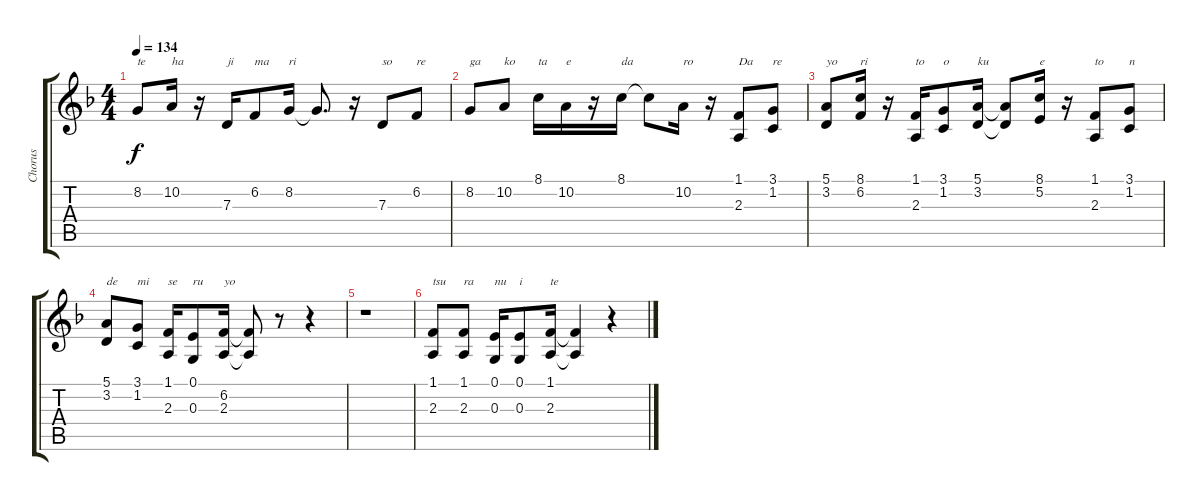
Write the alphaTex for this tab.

\track ("Chorus" "Chorus") {instrument synthvoice}
\staff {score tabs}
\tuning (E4 B3 G3 D3 A2 E2) {hide}
\ts (4 4)
\tempo 134
\clef g2
\ks f
8.2.8{txt "te" dy f} 10.2.16{txt "ha"} r.16 7.3.16{txt "ji"} 6.2.8{txt "ma"} 8.2.16{txt "ri"} 8.2{t}.8{d} r.16 7.3.8{txt "so"} 6.2.8{txt "re"} |
8.2.8{txt "ga"} 10.2.8{txt "ko"} 8.1.16{txt "ta"} 10.2.16{txt "e"} r.16 8.1.16{txt "da"} 8.1{t}.8 10.2.16{txt "ro"} r.16 (1.1 2.3).8{txt "Da"} (3.1 1.2).8{txt "re"} |
(5.1 3.2).8{txt "yo"} (8.1 6.2).16{txt "ri"} r.16 (1.1 2.3).16{txt "to"} (3.1 1.2).8{txt "o"} (5.1 3.2).16{txt "ku"} (5.1{t} 3.2{t}).8 (8.1 5.2).16{txt "e"} r.16 (1.1 2.3).8{txt "to"} (3.1 1.2).8{txt "n"} |
(5.1 3.2).8{txt "de"} (3.1 1.2).8{txt "mi"} (1.1 2.3).16{txt "se"} (0.1 0.3).8{txt "ru"} (6.2 2.3).16{txt "yo"} (6.2{t} 2.3{t}).8 r.8 r.4 |
r.1 |
(1.1 2.3).8{txt "tsu"} (1.1 2.3).8{txt "ra"} (0.1 0.3).16{txt "nu"} (0.1 0.3).8{txt "i"} (1.1 2.3).16{txt "te"} (1.1{t} 2.3{t}).4 r.4
